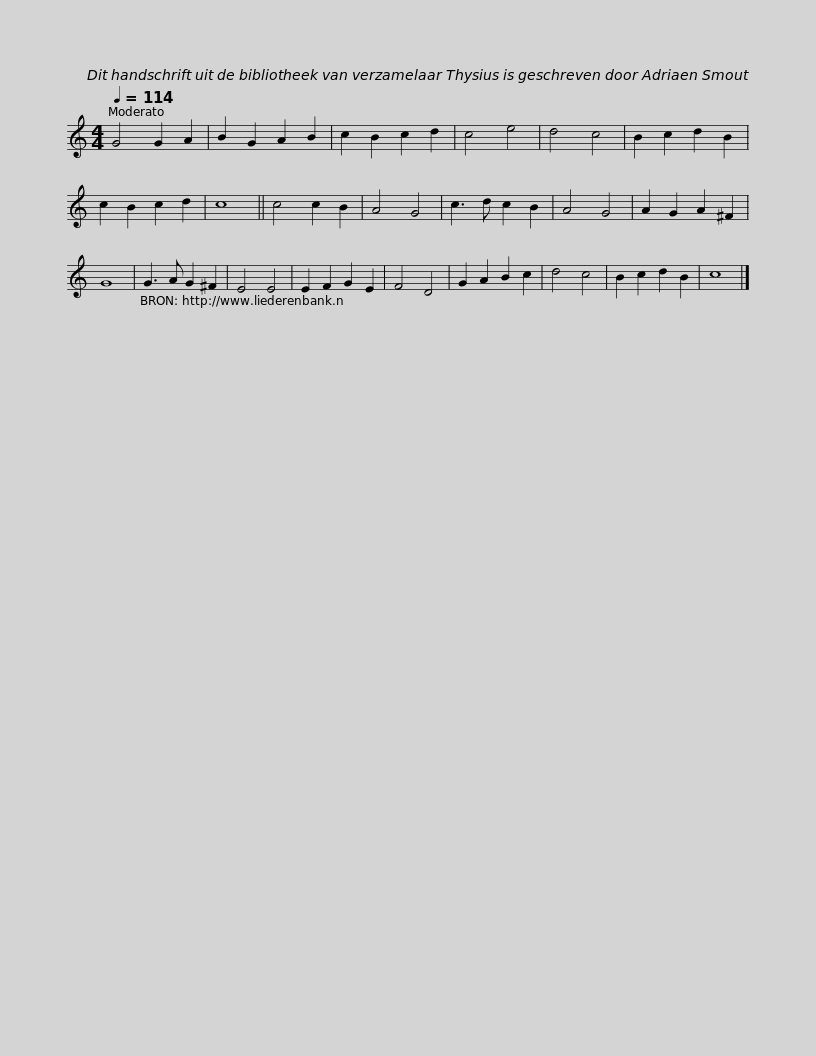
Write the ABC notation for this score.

X:1
L:1/8
Q:1/4=114
M:4/4
I:linebreak $
K:C
U:s=!stemless!
V:1 treble
V:1
 G4 G2 A2 | B2 G2 A2 B2 | c2 B2 c2 d2 | c4 e4 | d4 c4 | %5
 B2 c2 d2 B2 | c2 B2 c2 d2 | sc8 ||$ c4 c2 B2 | A4 G4 | %10
 c3 d c2 B2 | A4 G4 | A2 G2 A2 ^F2 | sG8 |$ G3 A G2 ^F2 | %15
 E4 E4 | E2 F2 G2 E2 | F4 D4 | G2 A2 B2 c2 | d4 c4 | %20
 B2 c2 d2 B2 | sc8 |] %22
